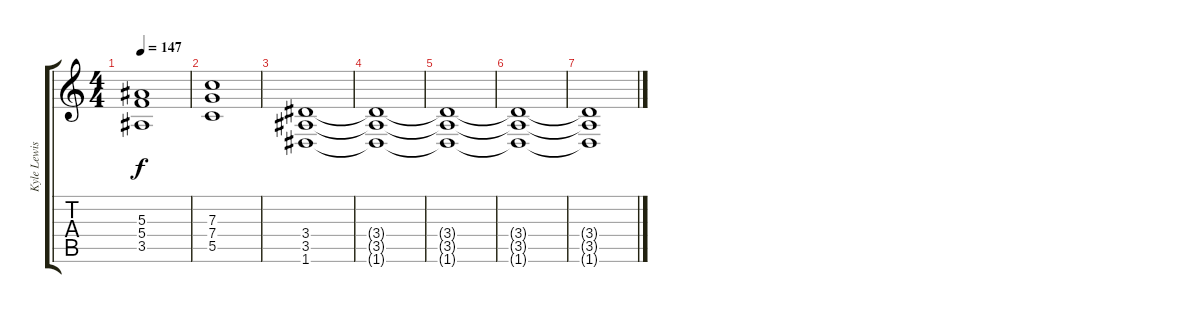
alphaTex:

\track ("Kyle Lewis - Guitar" "Kyle Lewis") {instrument distortionguitar}
\staff {score tabs}
\tuning (D4 A3 F3 C3 G2 D2) {hide}
\ts (4 4)
\tempo 147
\clef g2
\ks c
(5.3 5.4 3.5).1{dy f} |
(7.3 7.4 5.5).1 |
(3.4 3.5 1.6).1 |
(3.4{t} 3.5{t} 1.6{t}).1 |
(3.4{t} 3.5{t} 1.6{t}).1 |
(3.4{t} 3.5{t} 1.6{t}).1 |
(3.4{t} 3.5{t} 1.6{t}).1
